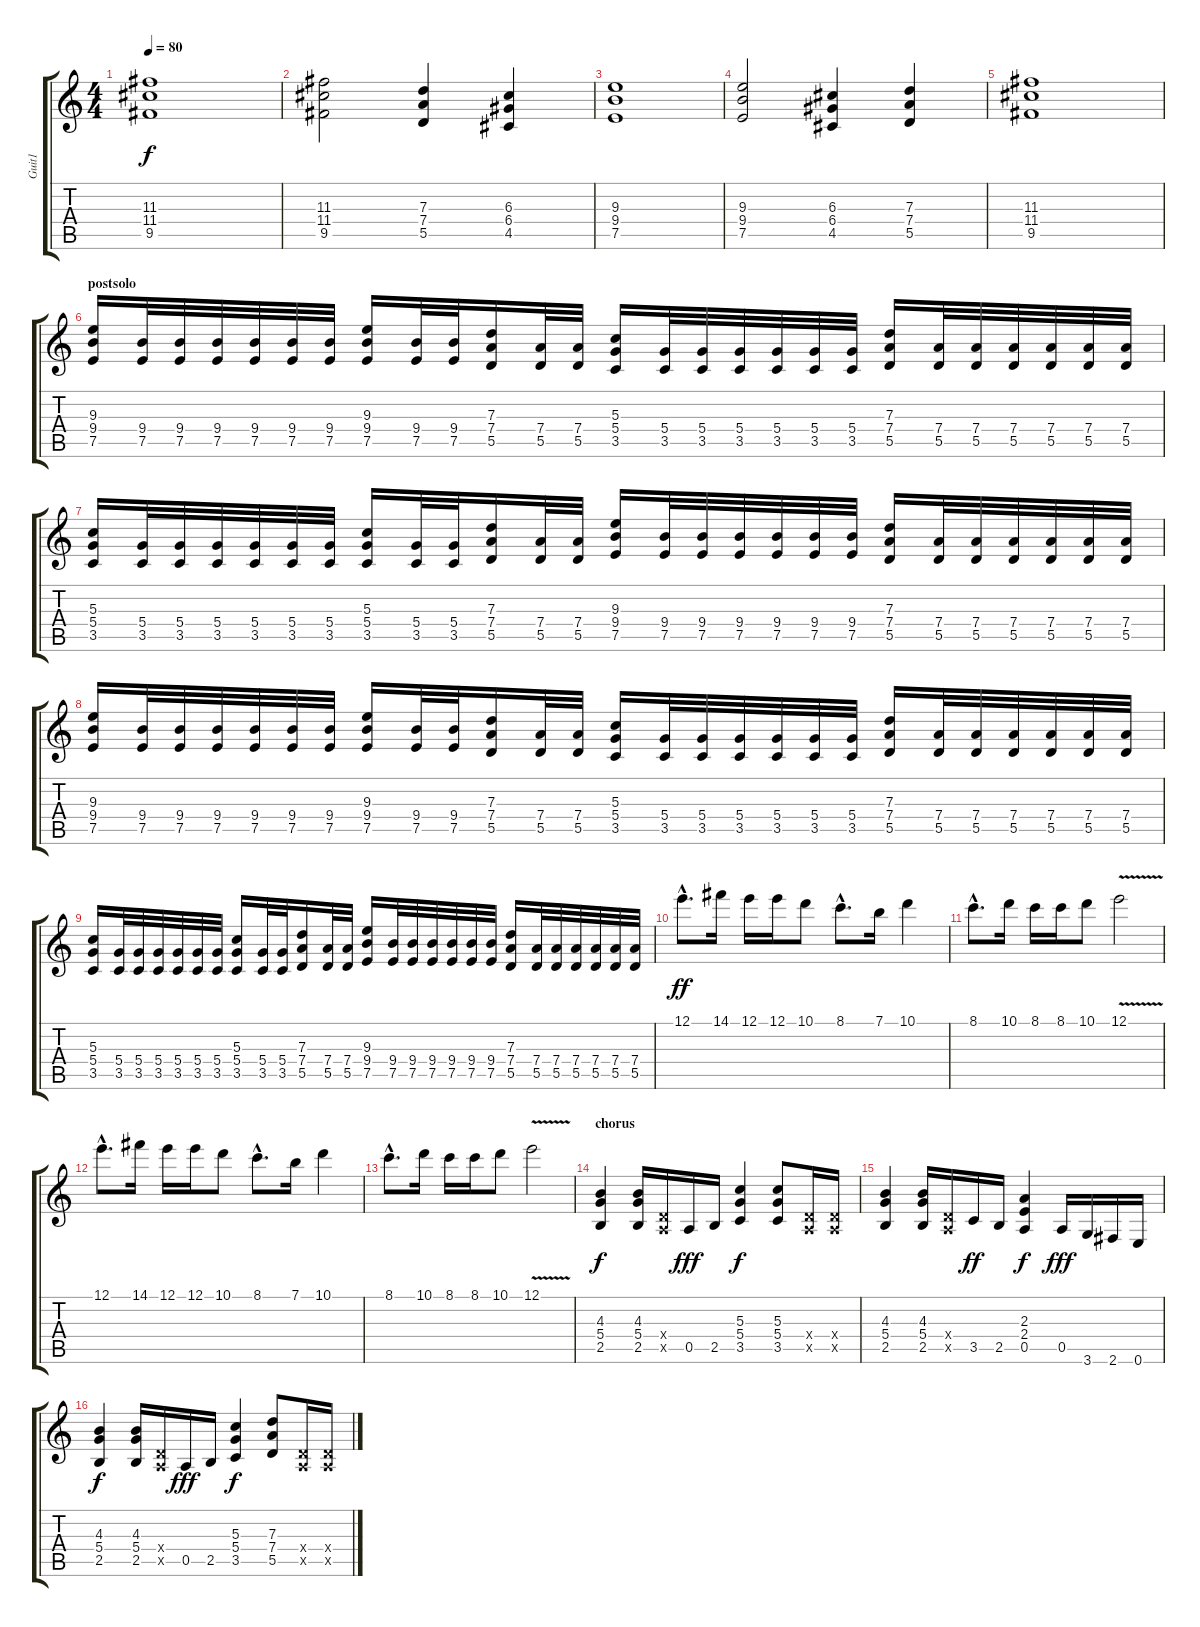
\track ("Guit1" "Guit1") {instrument electricguitarclean}
\staff {score tabs}
\tuning (E4 B3 G3 D3 A2 E2) {hide}
\ts (4 4)
\tempo 80
\clef g2
\ks c
(11.3 11.4 9.5).1{dy f} |
(11.3 11.4 9.5).2{volume 11 instrument overdrivenguitar} (7.3 7.4 5.5).4 (6.3 6.4 4.5).4 |
(9.3 9.4 7.5).1 |
(9.3 9.4 7.5).2 (6.3 6.4 4.5).4 (7.3 7.4 5.5).4 |
(11.3 11.4 9.5).1 |
\section ("" "postsolo")
(9.3 9.4 7.5).16{instrument overdrivenguitar} (9.4 7.5).32 (9.4 7.5).32 (9.4 7.5).32 (9.4 7.5).32 (9.4 7.5).32 (9.4 7.5).32 (9.3 9.4 7.5).16 (9.4 7.5).32 (9.4 7.5).32 (7.3 7.4 5.5).16 (7.4 5.5).32 (7.4 5.5).32 (5.3 5.4 3.5).16 (5.4 3.5).32 (5.4 3.5).32 (5.4 3.5).32 (5.4 3.5).32 (5.4 3.5).32 (5.4 3.5).32 (7.3 7.4 5.5).16 (7.4 5.5).32 (7.4 5.5).32 (7.4 5.5).32 (7.4 5.5).32 (7.4 5.5).32 (7.4 5.5).32 |
(5.3 5.4 3.5).16 (5.4 3.5).32 (5.4 3.5).32 (5.4 3.5).32 (5.4 3.5).32 (5.4 3.5).32 (5.4 3.5).32 (5.3 5.4 3.5).16 (5.4 3.5).32 (5.4 3.5).32 (7.3 7.4 5.5).16 (7.4 5.5).32 (7.4 5.5).32 (9.3 9.4 7.5).16 (9.4 7.5).32 (9.4 7.5).32 (9.4 7.5).32 (9.4 7.5).32 (9.4 7.5).32 (9.4 7.5).32 (7.3 7.4 5.5).16 (7.4 5.5).32 (7.4 5.5).32 (7.4 5.5).32 (7.4 5.5).32 (7.4 5.5).32 (7.4 5.5).32 |
(9.3 9.4 7.5).16{instrument overdrivenguitar} (9.4 7.5).32 (9.4 7.5).32 (9.4 7.5).32 (9.4 7.5).32 (9.4 7.5).32 (9.4 7.5).32 (9.3 9.4 7.5).16 (9.4 7.5).32 (9.4 7.5).32 (7.3 7.4 5.5).16 (7.4 5.5).32 (7.4 5.5).32 (5.3 5.4 3.5).16 (5.4 3.5).32 (5.4 3.5).32 (5.4 3.5).32 (5.4 3.5).32 (5.4 3.5).32 (5.4 3.5).32 (7.3 7.4 5.5).16 (7.4 5.5).32 (7.4 5.5).32 (7.4 5.5).32 (7.4 5.5).32 (7.4 5.5).32 (7.4 5.5).32 |
(5.3 5.4 3.5).16 (5.4 3.5).32 (5.4 3.5).32 (5.4 3.5).32 (5.4 3.5).32 (5.4 3.5).32 (5.4 3.5).32 (5.3 5.4 3.5).16 (5.4 3.5).32 (5.4 3.5).32 (7.3 7.4 5.5).16 (7.4 5.5).32 (7.4 5.5).32 (9.3 9.4 7.5).16 (9.4 7.5).32 (9.4 7.5).32 (9.4 7.5).32 (9.4 7.5).32 (9.4 7.5).32 (9.4 7.5).32 (7.3 7.4 5.5).16 (7.4 5.5).32 (7.4 5.5).32 (7.4 5.5).32 (7.4 5.5).32 (7.4 5.5).32 (7.4 5.5).32 |
12.1{hac}.8{d dy ff instrument overdrivenguitar} 14.1.16 12.1.16 12.1.16 10.1.8 8.1{hac}.8{d} 7.1.16 10.1.4 |
8.1{hac}.8{d} 10.1.16 8.1.16 8.1.16 10.1.8 12.1{v}.2 |
12.1{hac}.8{d instrument overdrivenguitar} 14.1.16 12.1.16 12.1.16 10.1.8 8.1{hac}.8{d} 7.1.16 10.1.4 |
8.1{hac}.8{d} 10.1.16 8.1.16 8.1.16 10.1.8 12.1{v}.2 |
\section ("" "chorus")
(4.3 5.4 2.5).4{dy f volume 11 instrument overdrivenguitar} (4.3 5.4 2.5).16 (0.4{x} 0.5{x}).16 0.5.16{dy fff} 2.5.16 (5.3 5.4 3.5).4{dy f} (5.3 5.4 3.5).8 (0.4{x} 0.5{x}).16 (0.4{x} 0.5{x}).16 |
(4.3 5.4 2.5).4 (4.3 5.4 2.5).16 (0.4{x} 0.5{x}).16 3.5.16{dy ff} 2.5.16 (2.3 2.4 0.5).4{dy f} 0.5.16{dy fff} 3.6.16 2.6.16 0.6.16 |
(4.3 5.4 2.5).4{dy f} (4.3 5.4 2.5).16 (0.4{x} 0.5{x}).16 0.5.16{dy fff} 2.5.16 (5.3 5.4 3.5).4{dy f} (7.3 7.4 5.5).8 (0.4{x} 0.5{x}).16 (0.4{x} 0.5{x}).16
